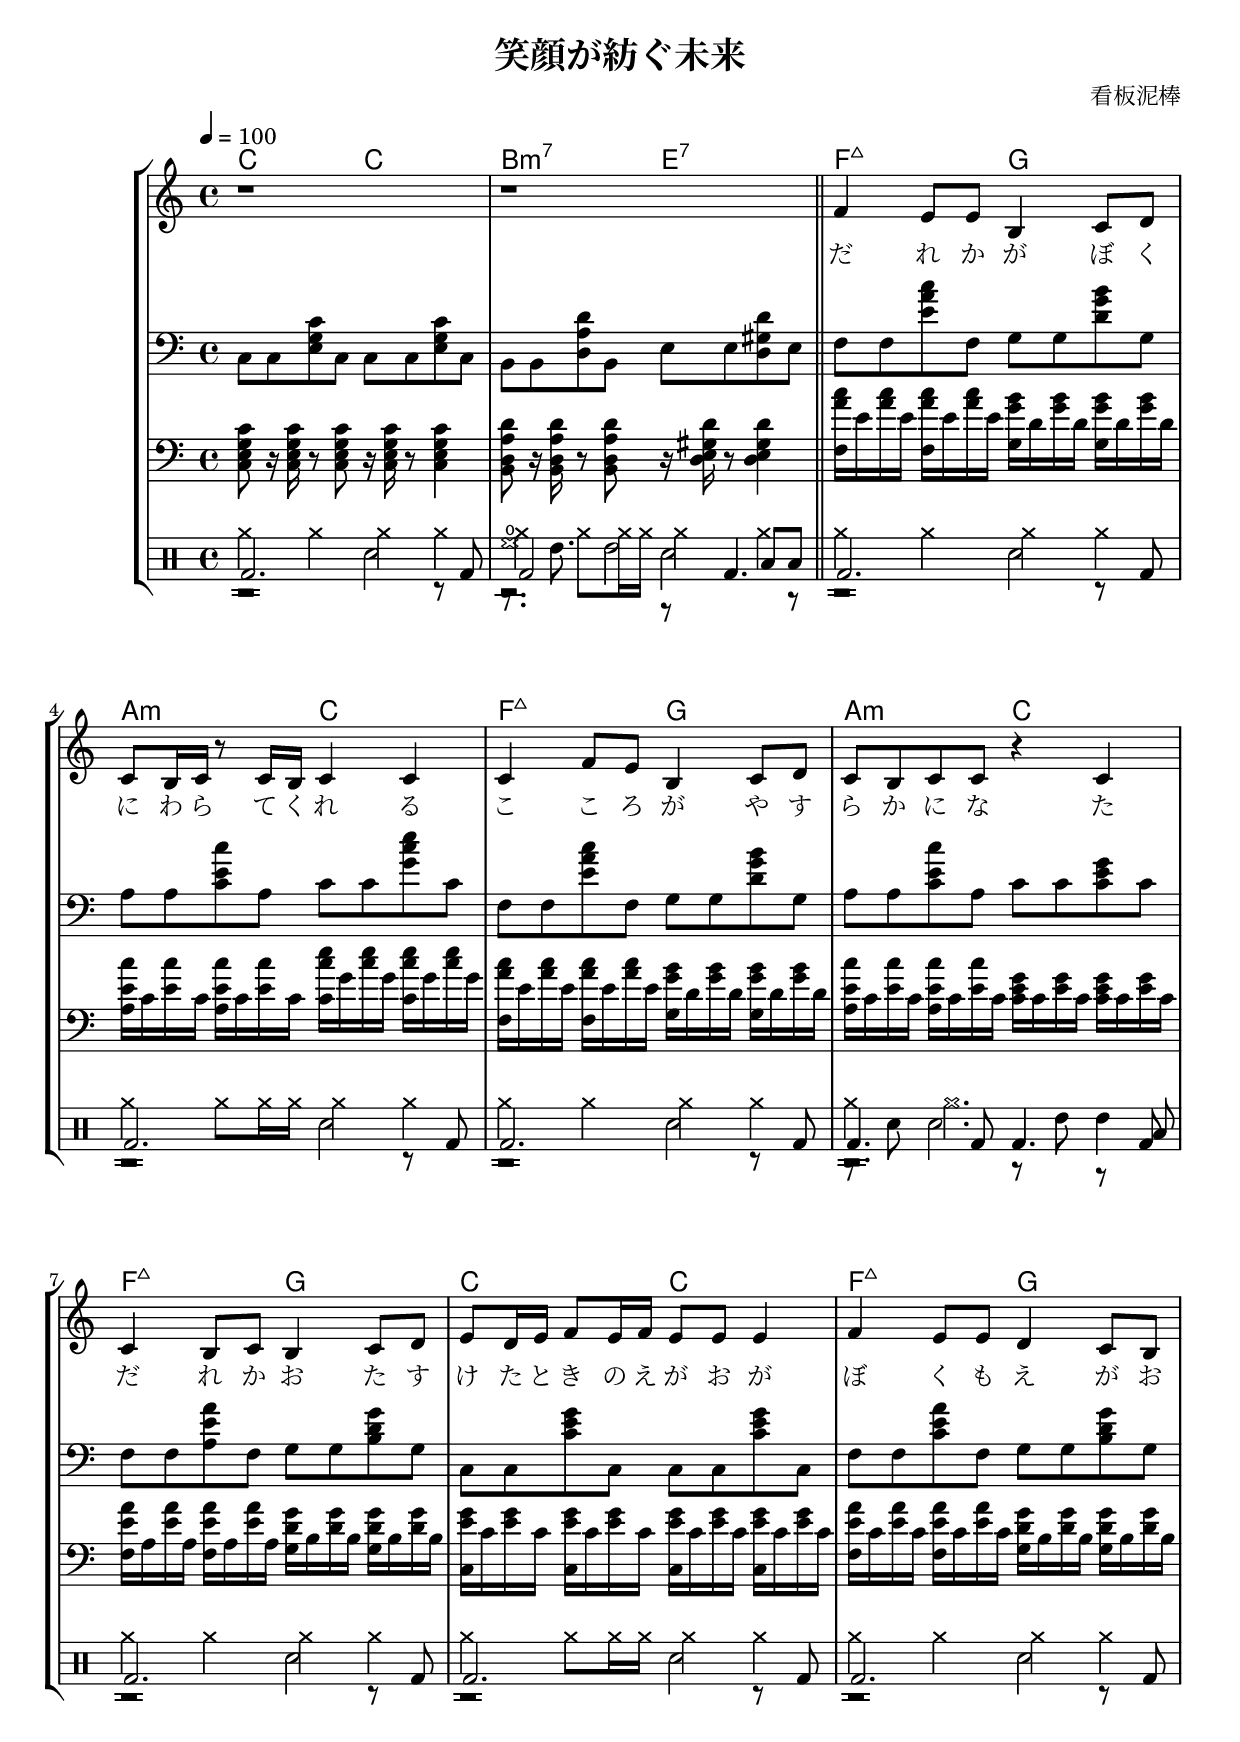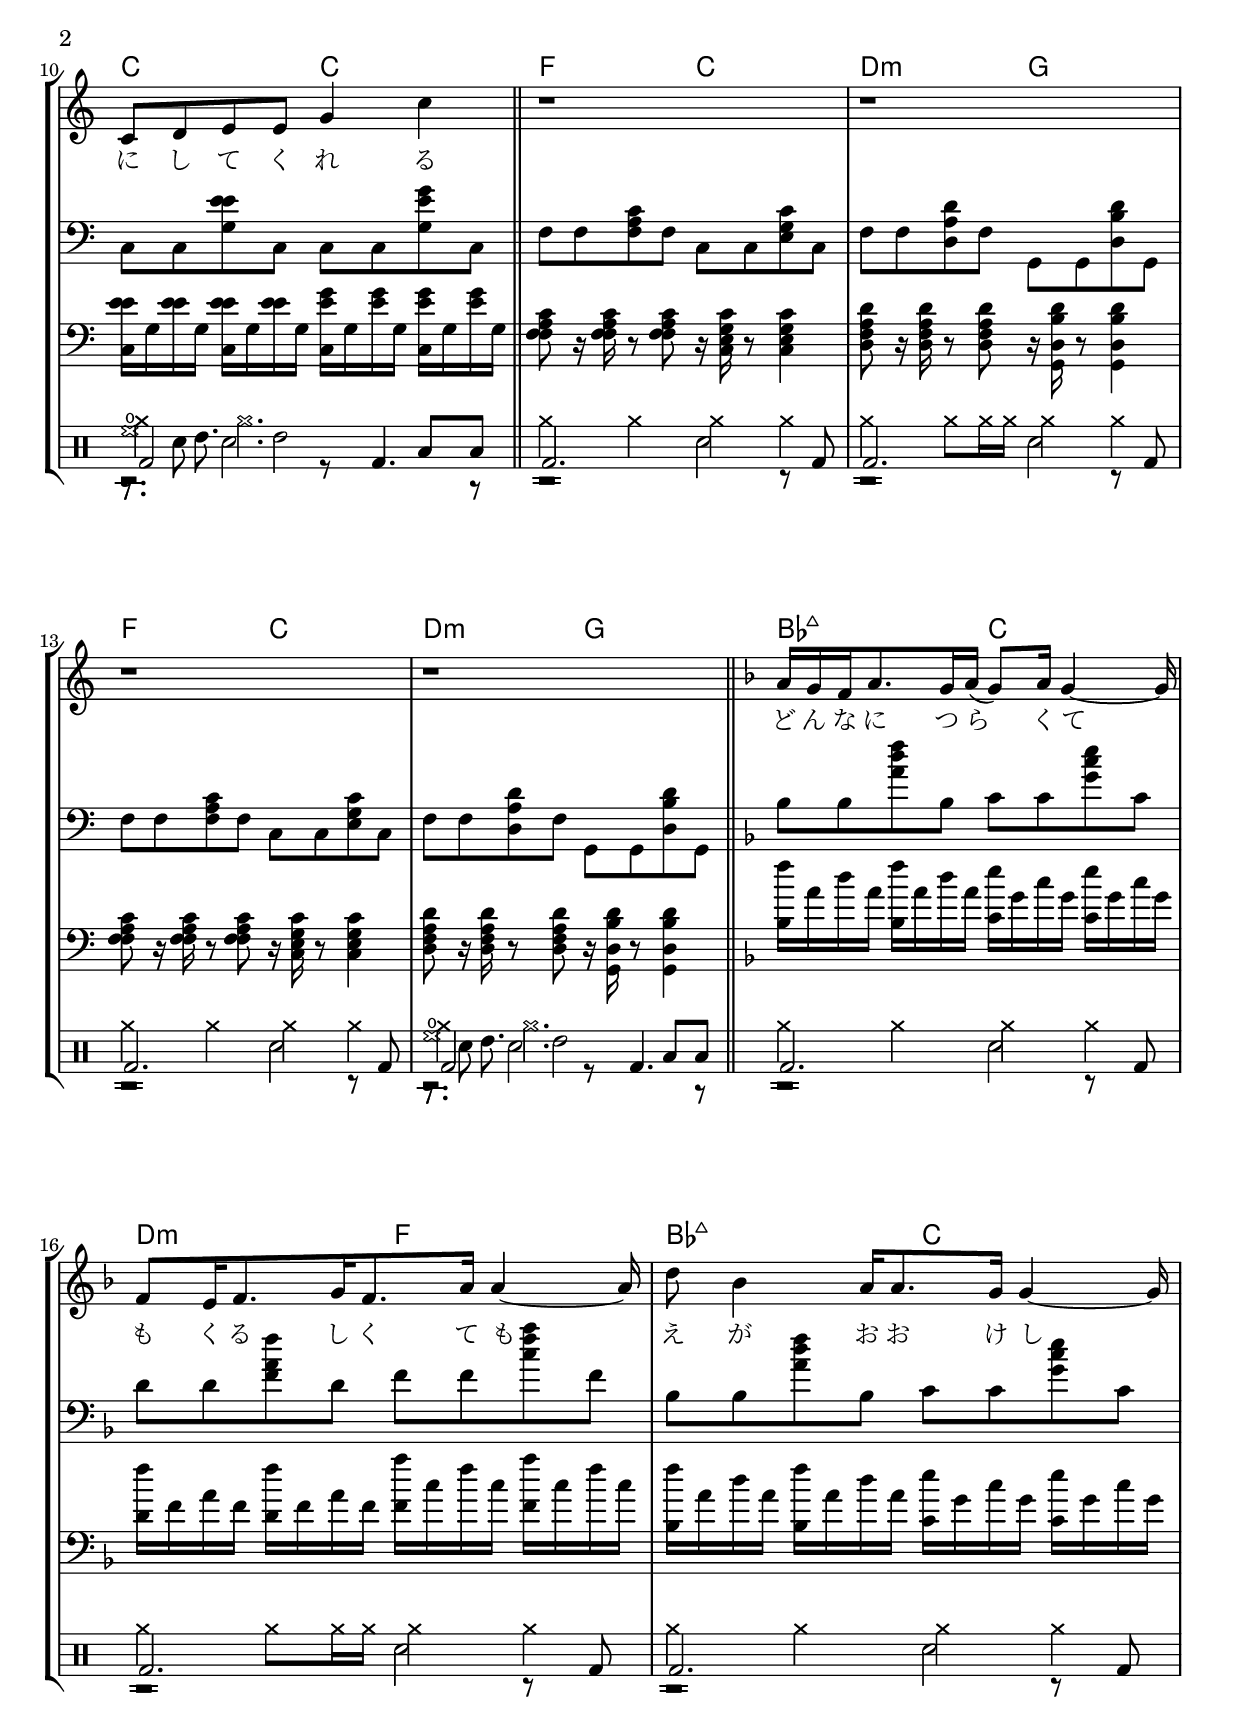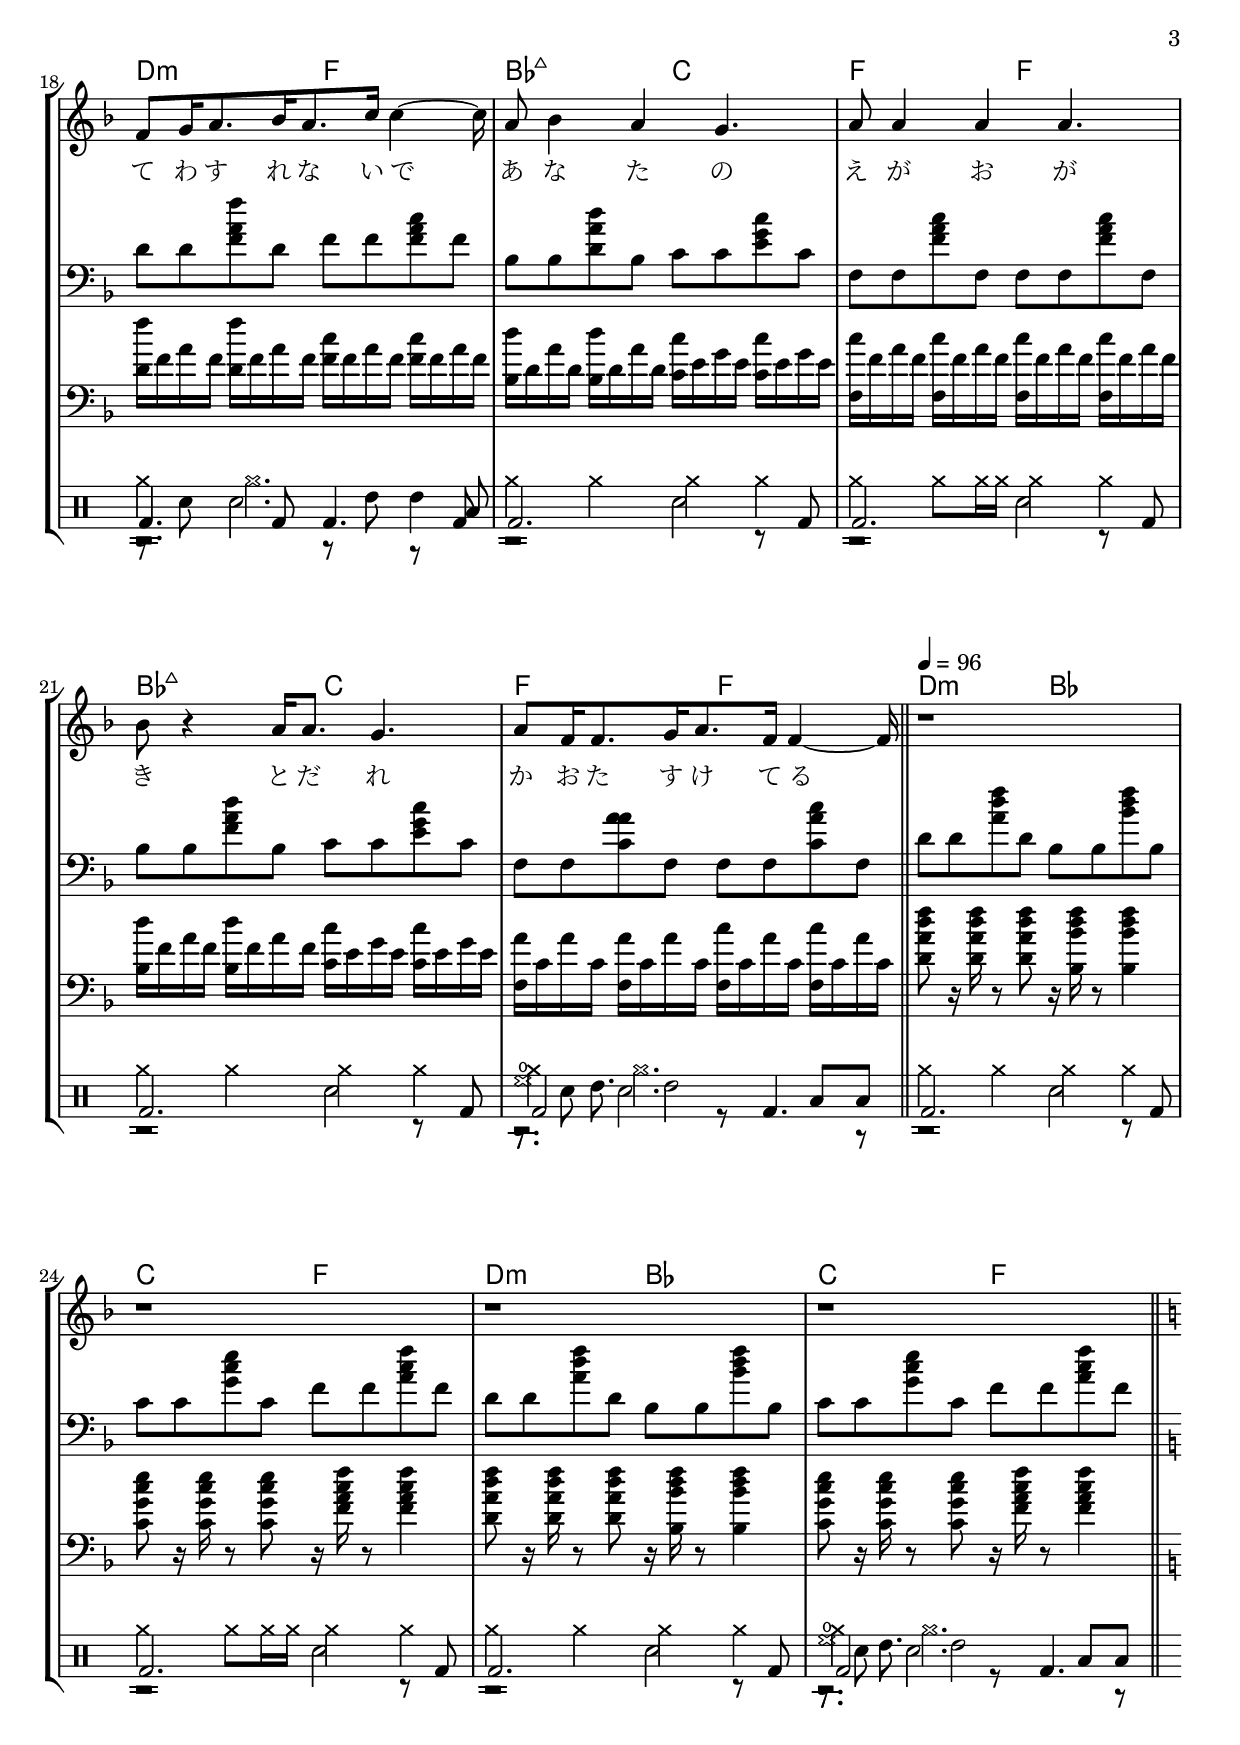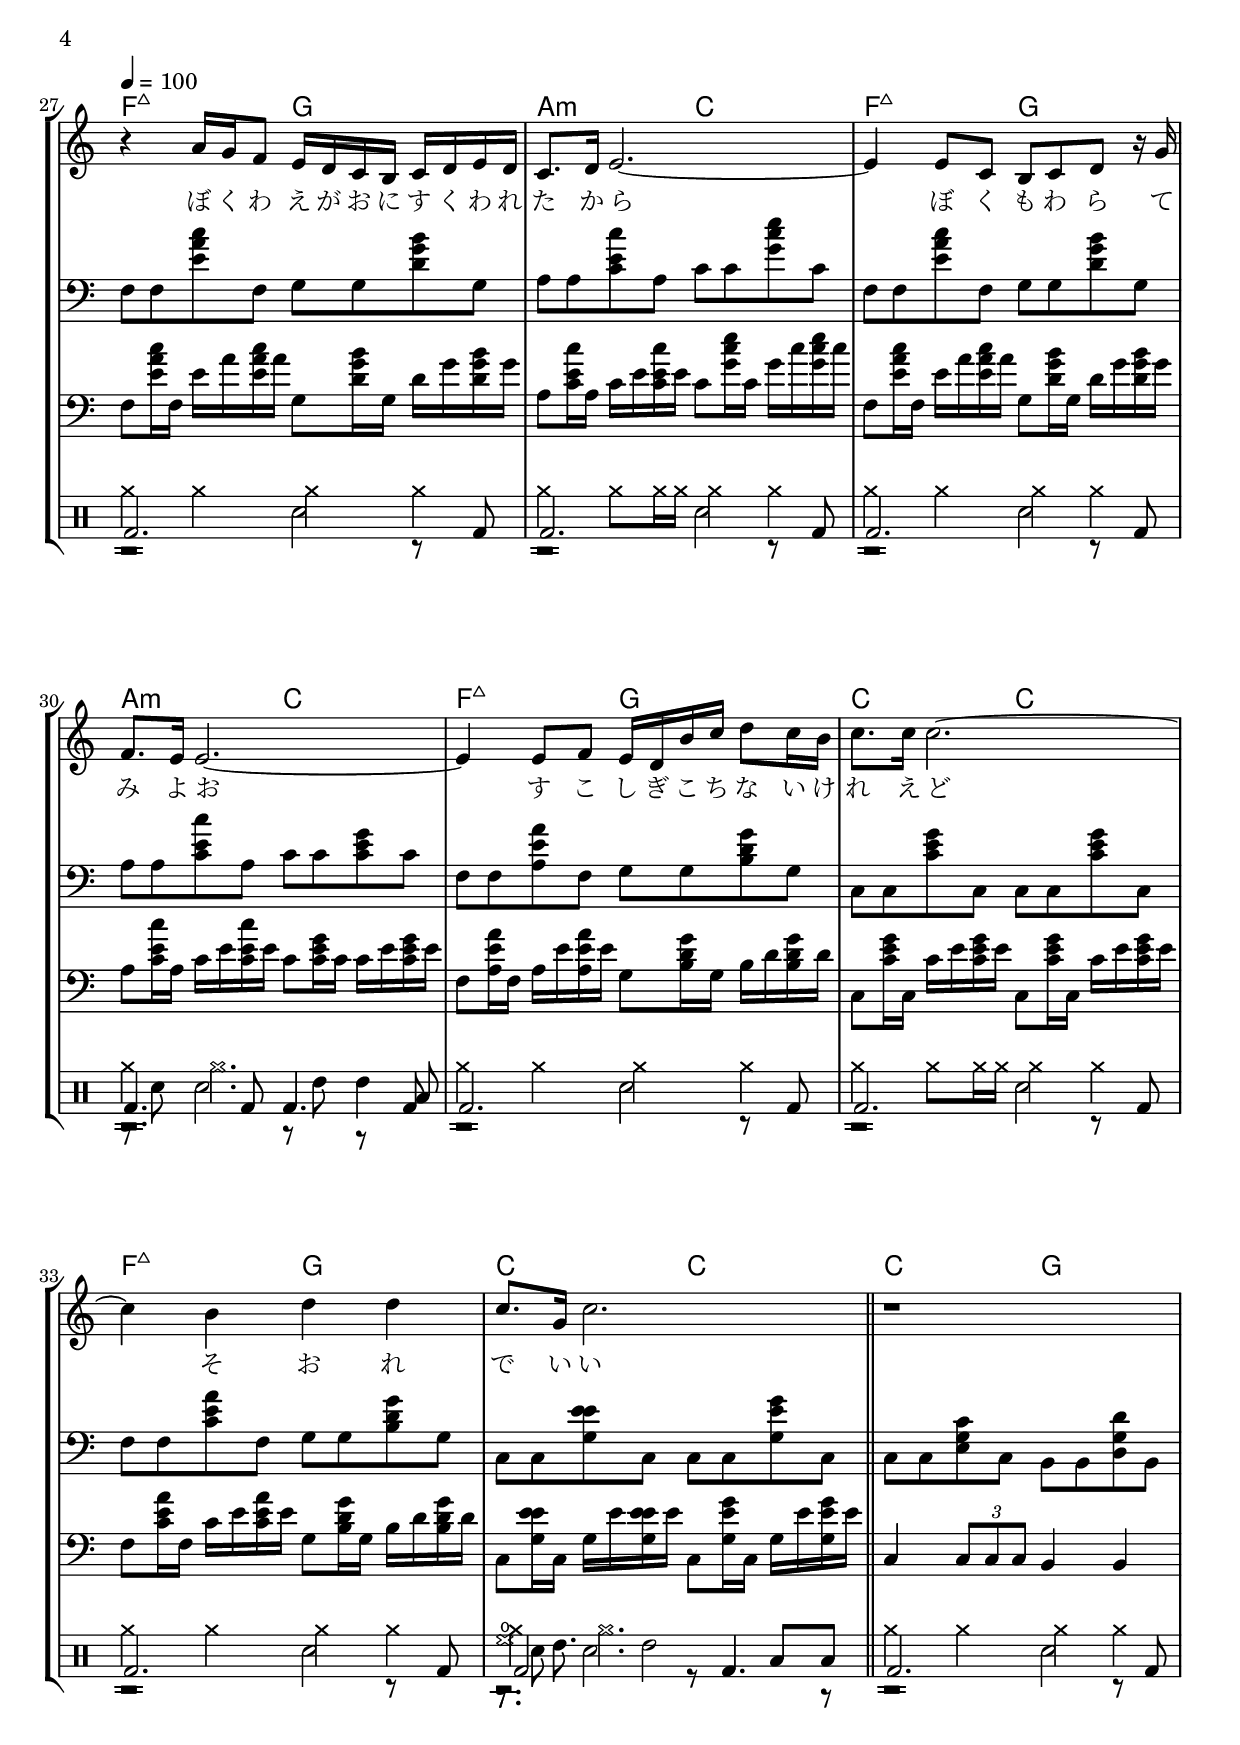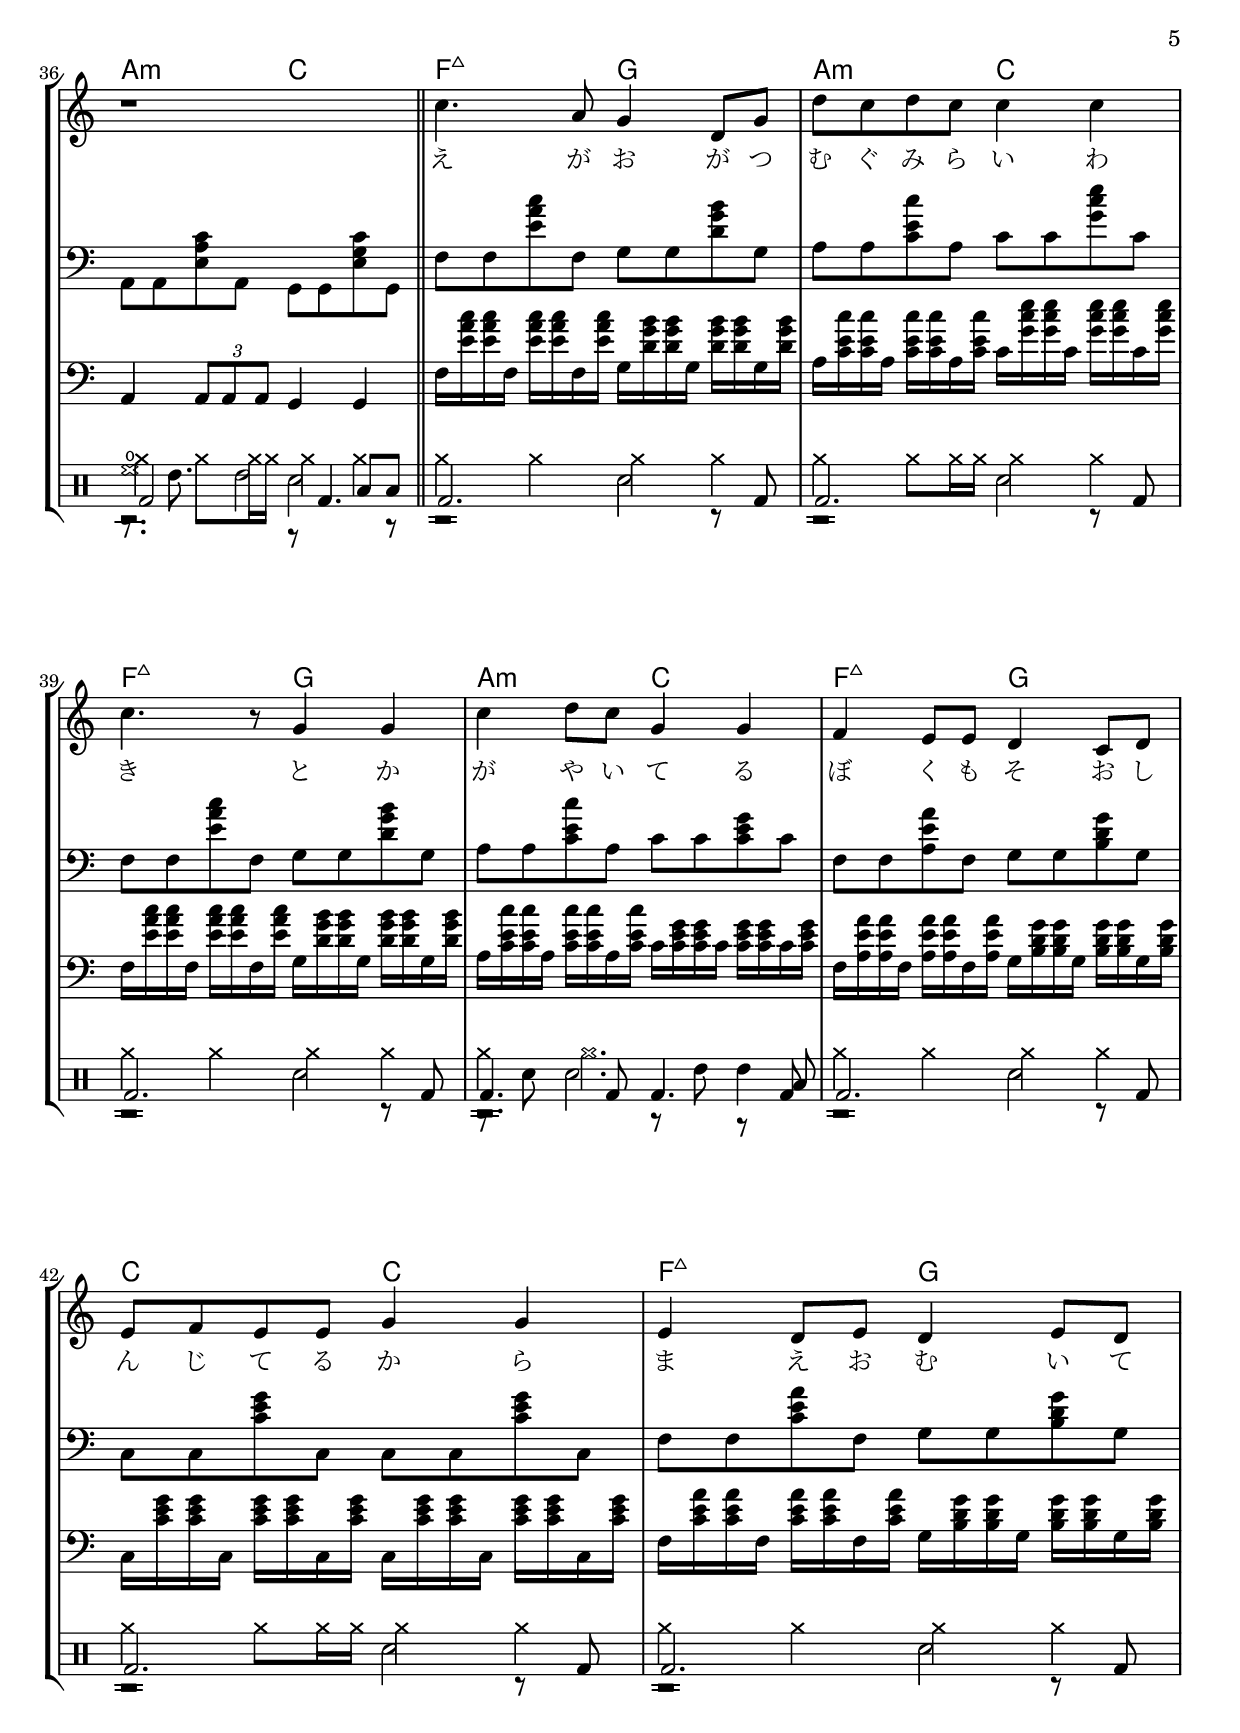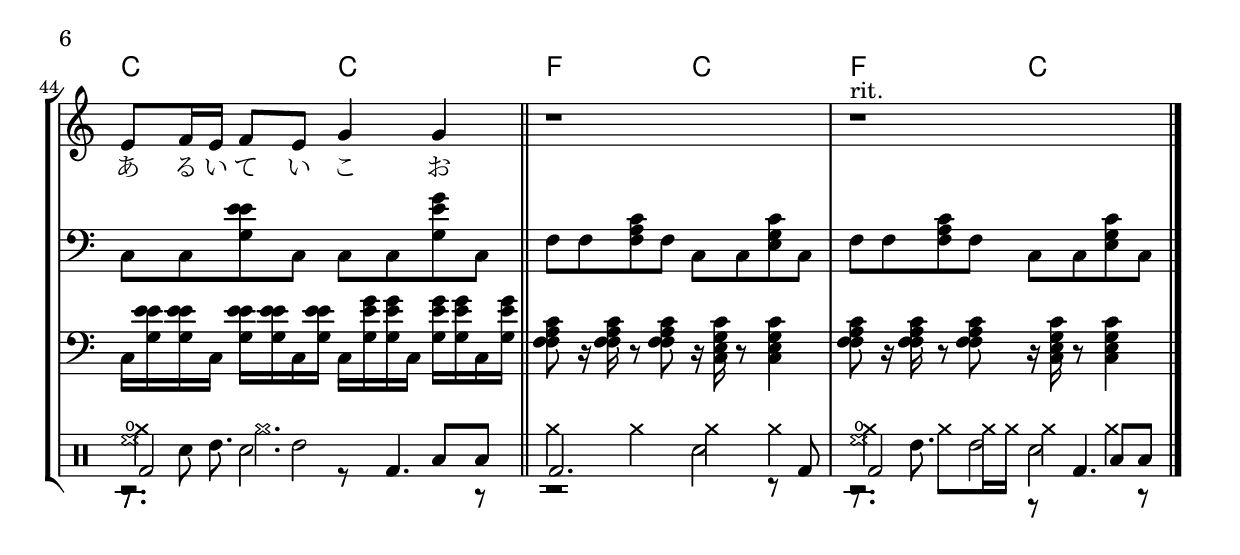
\version "2.12.1"

\header {
	title = \markup {笑顔が紡ぐ未来}
	composer = \markup \center-column {看板泥棒}
}

harmony = \chordmode {
	c2 c b:min7 e:7 

	f:maj7 g a:m c f:maj7 g a:m c f:maj7 g c c f:maj7 g c c 

	f c d:m g f c d:m g 

	bes:maj7 c d:m f bes:maj7 c d:m f bes:maj7 c f f bes:maj7 c f f 

	d:m bes c f d:m bes c f 

	f:maj7 g a:m c f:maj7 g a:m c f:maj7 g c c f:maj7 g c c 

	c g a:m c 

	f:maj7 g a:m c f:maj7 g a:m c f:maj7 g c c f:maj7 g c c 

	f c f c 
}

melody = {
	\key c \major
	\tempo 4 = 100
	r1 | r1   
	\set Staff.midiInstrument = #"fss0.35"
	 f'4  e'8  e'8  b4  c'8  d'8 
	c'8  b16  c'16  r8  c'16  b16  c'4  c'4 
	c'4  f'8  e'8  b4  c'8  d'8 
	c'8  b8  c'8  c'8  r4  c'4 
	c'4  b8  c'8  b4  c'8  d'8 
	e'8  d'16  e'16  f'8  e'16  f'16  e'8  e'8  e'4 
	f'4  e'8  e'8  d'4  c'8  b8 
	c'8  d'8  e'8  e'8  g'4  c''4
	r1 | r1 | r1 | r1   
	\set Staff.midiInstrument = #"fss0.35"
		\key f \major
 a'16  g'16  f'16  a'8.  g'16  a'16  (g'8)  a'16  g'4~g'16 
	f'8  e'16  f'8.  g'16  f'8.  a'16  a'4~a'16 
	d''8  bes'4  a'16  a'8.  g'16  g'4~g'16 
	f'8  g'16  a'8.  bes'16  a'8.  c''16  c''4~c''16 
	a'8  bes'4  a'4  g'4. 
	a'8  a'4  a'4  a'4. 
	bes'8  r4  a'16  a'8.  g'4. 
	a'8  f'16  f'8.  g'16  a'8.  f'16  f'4~f'16
	\tempo 4 = 96
	r1 | r1 | r1 | r1   
	\set Staff.midiInstrument = #"fss0.35"
		\key c \major
	\tempo 4 = 100
r4 a'16  g'16  f'8  e'16  d'16  c'16  b16  c'16  d'16  e'16  d'16 
	c'8.  d'16  e'2.~ 
	e'4  e'8  c'8  b8  c'8  d'8  r16  g'16 
	f'8.  e'16  e'2.~ 
	e'4  e'8  f'8  e'16  d'16  b'16  c''16  d''8  c''16  b'16 
	c''8.  c''16  c''2.~ 
	c''4  b'4  d''4  d''4 
	c''8.  g'16  c''2.
	r1 | r1   
	\set Staff.midiInstrument = #"fss0.35"
	 c''4.  a'8  g'4  d'8  g'8 
	d''8  c''8  d''8  c''8  c''4  c''4 
	c''4.  r8  g'4  g'4 
	c''4  d''8  c''8  g'4  g'4 
	f'4  e'8  e'8  d'4  c'8  d'8 
	e'8  f'8  e'8  e'8  g'4  g'4 
	e'4  d'8  e'8  d'4  e'8  d'8 
	e'8  f'16  e'16  f'8  e'8  g'4  g'4
	r1 | r1^"rit." \bar "|."
}

words = \lyricmode {
	
	だ  れ  か  が  ぼ  く  に  わ  ら  て  く  れ  る  こ  こ  ろ  が  や  す  ら  か  に  な  た  だ  れ  か  お  た  す  け  た  と  き  の  え  が  お  が  ぼ  く  も  え  が  お  に  し  て  く  れ  る  
	
	ど  ん  な  に  つ  ら  く  て  も  く  る  し  く  て  も  え  が  お  お  け  し  て  わ  す  れ  な  い  で  あ  な  た  の  え  が  お  が  き  と  だ  れ  か  お  た  す  け  て  る  
	
	ぼ  く  わ  え  が  お  に  す  く  わ  れ  た  か  ら  ぼ  く  も  わ  ら  て  み  よ  お  す  こ  し  ぎ  こ  ち  な  い  け  れ  え  ど  そ  お  れ  で  い  い  
	
	え  が  お  が  つ  む  ぐ  み  ら  い  わ  き  と  か  が  や  い  て  る  ぼ  く  も  そ  お  し  ん  じ  て  る  か  ら  ま  え  お  む  い  て  あ  る  い  て  い  こ  お  
	
}

tempochange = {
	\tempo 4 = 100
	r1 | r1 \bar "||"
	\tempo 4 = 100
	r1 | r1 | r1 | r1 | r1 | r1 | r1 | r1 \bar "||"
	\tempo 4 = 100
	r1 | r1 | r1 | r1 \bar "||"
	\tempo 4 = 100
	r1 | r1 | r1 | r1 | r1 | r1 | r1 | r1 \bar "||"
	\tempo 4 = 96
	r1 | r1 | r1 | r1 \bar "||"
	\tempo 4 = 100
	r1 | r1 | r1 | r1 | r1 | r1 | r1 | r1 \bar "||"
	\tempo 4 = 100
	r1 | r1 \bar "||"
	\tempo 4 = 100
	r1 | r1 | r1 | r1 | r1 | r1 | r1 | r1 \bar "||"
	\tempo 4 = 100
	r1 | \tempo 4 = 75 r2 \tempo 4 = 66 r2 \bar "|."
}

mainacc = {
	\clef bass
	\set Staff.midiInstrument = #"Acoustic Guitar (steel)"
	\key c \major
	\tempo 4 = 100
	c8 c8 <e g c'>8 c8
	c8 c8 <e g c'>8 c8
	b,8 b,8 <d a d'>8 b,8
	e8 e8 <d gis d'>8 e8
	\bar "||"

	\set Staff.midiInstrument = #"Acoustic Guitar (steel)"
	f8 f8 <e' a' c''>8 f8
	g8 g8 <d' g' b'>8 g8
	a8 a8 <c' e' c''>8 a8
	c'8 c'8 <g' c'' e''>8 c'8
	f8 f8 <e' a' c''>8 f8
	g8 g8 <d' g' b'>8 g8
	a8 a8 <c' e' c''>8 a8
	c'8 c'8 <c' e' g'>8 c'8
	f8 f8 <a e' a'>8 f8
	g8 g8 <b d' g'>8 g8
	c8 c8 <c' e' g'>8 c8
	c8 c8 <c' e' g'>8 c8
	f8 f8 <c' e' a'>8 f8
	g8 g8 <b d' g'>8 g8
	c8 c8 <g e' e'>8 c8
	c8 c8 <g e' g'>8 c8
	\bar "||"

	\set Staff.midiInstrument = #"Acoustic Guitar (nylon)"
	f8 f8 <f a c'>8 f8
	c8 c8 <e g c'>8 c8
	f8 f8 <d a d'>8 f8
	g,8 g,8 <d b d'>8 g,8
	f8 f8 <f a c'>8 f8
	c8 c8 <e g c'>8 c8
	f8 f8 <d a d'>8 f8
	g,8 g,8 <d b d'>8 g,8
	\bar "||"

	\set Staff.midiInstrument = #"Honky-tonk"
	\key f \major
	bes8 bes8 <a' d'' f''>8 bes8
	c'8 c'8 <g' c'' e''>8 c'8
	d'8 d'8 <f' a' f''>8 d'8
	f'8 f'8 <c'' f'' a''>8 f'8
	bes8 bes8 <a' d'' f''>8 bes8
	c'8 c'8 <g' c'' e''>8 c'8
	d'8 d'8 <f' a' f''>8 d'8
	f'8 f'8 <f' a' c''>8 f'8
	bes8 bes8 <d' a' d''>8 bes8
	c'8 c'8 <e' g' c''>8 c'8
	f8 f8 <f' a' c''>8 f8
	f8 f8 <f' a' c''>8 f8
	bes8 bes8 <f' a' d''>8 bes8
	c'8 c'8 <e' g' c''>8 c'8
	f8 f8 <c' a' a'>8 f8
	f8 f8 <c' a' c''>8 f8
	\bar "||"

	\set Staff.midiInstrument = #"Acoustic Guitar (nylon)"
	\tempo 4 = 96
	d'8 d'8 <a' d'' f''>8 d'8
	bes8 bes8 <bes' d'' f''>8 bes8
	c'8 c'8 <g' c'' e''>8 c'8
	f'8 f'8 <a' c'' f''>8 f'8
	d'8 d'8 <a' d'' f''>8 d'8
	bes8 bes8 <bes' d'' f''>8 bes8
	c'8 c'8 <g' c'' e''>8 c'8
	f'8 f'8 <a' c'' f''>8 f'8
	\bar "||"

	\set Staff.midiInstrument = #"Acoustic Guitar (steel)"
	\key c \major
	\tempo 4 = 100
	f8 f8 <e' a' c''>8 f8
	g8 g8 <d' g' b'>8 g8
	a8 a8 <c' e' c''>8 a8
	c'8 c'8 <g' c'' e''>8 c'8
	f8 f8 <e' a' c''>8 f8
	g8 g8 <d' g' b'>8 g8
	a8 a8 <c' e' c''>8 a8
	c'8 c'8 <c' e' g'>8 c'8
	f8 f8 <a e' a'>8 f8
	g8 g8 <b d' g'>8 g8
	c8 c8 <c' e' g'>8 c8
	c8 c8 <c' e' g'>8 c8
	f8 f8 <c' e' a'>8 f8
	g8 g8 <b d' g'>8 g8
	c8 c8 <g e' e'>8 c8
	c8 c8 <g e' g'>8 c8
	\bar "||"

	\set Staff.midiInstrument = #"Electric Grand"
	c8 c8 <e g c'>8 c8
	b,8 b,8 <d g d'>8 b,8
	a,8 a,8 <e a c'>8 a,8
	g,8 g,8 <e g c'>8 g,8
	\bar "||"

	\set Staff.midiInstrument = #"Electric Grand"
	f8 f8 <e' a' c''>8 f8
	g8 g8 <d' g' b'>8 g8
	a8 a8 <c' e' c''>8 a8
	c'8 c'8 <g' c'' e''>8 c'8
	f8 f8 <e' a' c''>8 f8
	g8 g8 <d' g' b'>8 g8
	a8 a8 <c' e' c''>8 a8
	c'8 c'8 <c' e' g'>8 c'8
	f8 f8 <a e' a'>8 f8
	g8 g8 <b d' g'>8 g8
	c8 c8 <c' e' g'>8 c8
	c8 c8 <c' e' g'>8 c8
	f8 f8 <c' e' a'>8 f8
	g8 g8 <b d' g'>8 g8
	c8 c8 <g e' e'>8 c8
	c8 c8 <g e' g'>8 c8
	\bar "||"

	\set Staff.midiInstrument = #"Bright Acoustic"
	f8 f8 <f a c'>8 f8
	c8 c8 <e g c'>8 c8
	f8 f8 <f a c'>8 f8
	c8 c8 <e g c'>8 c8
	\bar "|."
}

subacc = {
	\clef bass
	\set Staff.midiInstrument = #"Acoustic grand"
	\key c \major
	\tempo 4 = 100
	<c e g c'>8 r16 <c e g c'>16 r8     <c e g c'>8
	r16 <c e g c'>16 r8     <c e g c'>4
	<b, d a d'>8 r16 <b, d a d'>16 r8     <b, d a d'>8
	r16 <e d gis d'>16 r8     <e d gis d'>4
	\bar "||"

	\set Staff.midiInstrument = #"Honky-tonk"
	<f a' c''>16 e'16 <a' c''>16 e'16   <f a' c''>16 e'16 <a' c''>16 e'16
	<g g' b'>16 d'16 <g' b'>16 d'16   <g g' b'>16 d'16 <g' b'>16 d'16
	<a e' c''>16 c'16 <e' c''>16 c'16   <a e' c''>16 c'16 <e' c''>16 c'16
	<c' c'' e''>16 g'16 <c'' e''>16 g'16   <c' c'' e''>16 g'16 <c'' e''>16 g'16
	<f a' c''>16 e'16 <a' c''>16 e'16   <f a' c''>16 e'16 <a' c''>16 e'16
	<g g' b'>16 d'16 <g' b'>16 d'16   <g g' b'>16 d'16 <g' b'>16 d'16
	<a e' c''>16 c'16 <e' c''>16 c'16   <a e' c''>16 c'16 <e' c''>16 c'16
	<c' e' g'>16 c'16 <e' g'>16 c'16   <c' e' g'>16 c'16 <e' g'>16 c'16
	<f e' a'>16 a16 <e' a'>16 a16   <f e' a'>16 a16 <e' a'>16 a16
	<g d' g'>16 b16 <d' g'>16 b16   <g d' g'>16 b16 <d' g'>16 b16
	<c e' g'>16 c'16 <e' g'>16 c'16   <c e' g'>16 c'16 <e' g'>16 c'16
	<c e' g'>16 c'16 <e' g'>16 c'16   <c e' g'>16 c'16 <e' g'>16 c'16
	<f e' a'>16 c'16 <e' a'>16 c'16   <f e' a'>16 c'16 <e' a'>16 c'16
	<g d' g'>16 b16 <d' g'>16 b16   <g d' g'>16 b16 <d' g'>16 b16
	<c e' e'>16 g16 <e' e'>16 g16   <c e' e'>16 g16 <e' e'>16 g16
	<c e' g'>16 g16 <e' g'>16 g16   <c e' g'>16 g16 <e' g'>16 g16
	\bar "||"

	\set Staff.midiInstrument = #"Bright Acoustic"
	<f f a c'>8 r16 <f f a c'>16 r8     <f f a c'>8
	r16 <c e g c'>16 r8     <c e g c'>4
	<f d a d'>8 r16 <f d a d'>16 r8     <f d a d'>8
	r16 <g, d b d'>16 r8     <g, d b d'>4
	<f f a c'>8 r16 <f f a c'>16 r8     <f f a c'>8
	r16 <c e g c'>16 r8     <c e g c'>4
	<f d a d'>8 r16 <f d a d'>16 r8     <f d a d'>8
	r16 <g, d b d'>16 r8     <g, d b d'>4
	\bar "||"

	\set Staff.midiInstrument = #"Acoustic Guitar (nylon)"
	\key f \major
	<bes f''>16 a' d'' a' <bes f''> a' d'' a'
	<c' e''>16 g' c'' g' <c' e''> g' c'' g'
	<d' f''>16 f' a' f' <d' f''> f' a' f'
	<f' a''>16 c'' f'' c'' <f' a''> c'' f'' c''
	<bes f''>16 a' d'' a' <bes f''> a' d'' a'
	<c' e''>16 g' c'' g' <c' e''> g' c'' g'
	<d' f''>16 f' a' f' <d' f''> f' a' f'
	<f' c''>16 f' a' f' <f' c''> f' a' f'
	<bes d''>16 d' a' d' <bes d''> d' a' d'
	<c' c''>16 e' g' e' <c' c''> e' g' e'
	<f c''>16 f' a' f' <f c''> f' a' f'
	<f c''>16 f' a' f' <f c''> f' a' f'
	<bes d''>16 f' a' f' <bes d''> f' a' f'
	<c' c''>16 e' g' e' <c' c''> e' g' e'
	<f a'>16 c' a' c' <f a'> c' a' c'
	<f c''>16 c' a' c' <f c''> c' a' c'
	\bar "||"

	\set Staff.midiInstrument = #"Honky-tonk"
	\tempo 4 = 96
	<d' a' d'' f''>8 r16 <d' a' d'' f''>16 r8     <d' a' d'' f''>8
	r16 <bes bes' d'' f''>16 r8     <bes bes' d'' f''>4
	<c' g' c'' e''>8 r16 <c' g' c'' e''>16 r8     <c' g' c'' e''>8
	r16 <f' a' c'' f''>16 r8     <f' a' c'' f''>4
	<d' a' d'' f''>8 r16 <d' a' d'' f''>16 r8     <d' a' d'' f''>8
	r16 <bes bes' d'' f''>16 r8     <bes bes' d'' f''>4
	<c' g' c'' e''>8 r16 <c' g' c'' e''>16 r8     <c' g' c'' e''>8
	r16 <f' a' c'' f''>16 r8     <f' a' c'' f''>4
	\bar "||"

	\set Staff.midiInstrument = #"Honky-tonk"
	\key c \major
	\tempo 4 = 100
	f8 <e' a' c''>16 f16   e'16 a'16 <e' a' c''>16 a'16
	g8 <d' g' b'>16 g16   d'16 g'16 <d' g' b'>16 g'16
	a8 <c' e' c''>16 a16   c'16 e'16 <c' e' c''>16 e'16
	c'8 <g' c'' e''>16 c'16   g'16 c''16 <g' c'' e''>16 c''16
	f8 <e' a' c''>16 f16   e'16 a'16 <e' a' c''>16 a'16
	g8 <d' g' b'>16 g16   d'16 g'16 <d' g' b'>16 g'16
	a8 <c' e' c''>16 a16   c'16 e'16 <c' e' c''>16 e'16
	c'8 <c' e' g'>16 c'16   c'16 e'16 <c' e' g'>16 e'16
	f8 <a e' a'>16 f16   a16 e'16 <a e' a'>16 e'16
	g8 <b d' g'>16 g16   b16 d'16 <b d' g'>16 d'16
	c8 <c' e' g'>16 c16   c'16 e'16 <c' e' g'>16 e'16
	c8 <c' e' g'>16 c16   c'16 e'16 <c' e' g'>16 e'16
	f8 <c' e' a'>16 f16   c'16 e'16 <c' e' a'>16 e'16
	g8 <b d' g'>16 g16   b16 d'16 <b d' g'>16 d'16
	c8 <g e' e'>16 c16   g16 e'16 <g e' e'>16 e'16
	c8 <g e' g'>16 c16   g16 e'16 <g e' g'>16 e'16
	\bar "||"

	\set Staff.midiInstrument = #"Acoustic Guitar (nylon)"
	c4 \tuplet 3/2 { c8 c8 c8 }
	b,4 b,4
	a,4 \tuplet 3/2 { a,8 a,8 a,8 }
	g,4 g,4
	\bar "||"

	\set Staff.midiInstrument = #"Acoustic grand"
	f16 <e' a' c''>16 <e' a' c''>16 f16   <e' a' c''>16 <e' a' c''>16 f16 <e' a' c''>16
	g16 <d' g' b'>16 <d' g' b'>16 g16   <d' g' b'>16 <d' g' b'>16 g16 <d' g' b'>16
	a16 <c' e' c''>16 <c' e' c''>16 a16   <c' e' c''>16 <c' e' c''>16 a16 <c' e' c''>16
	c'16 <g' c'' e''>16 <g' c'' e''>16 c'16   <g' c'' e''>16 <g' c'' e''>16 c'16 <g' c'' e''>16
	f16 <e' a' c''>16 <e' a' c''>16 f16   <e' a' c''>16 <e' a' c''>16 f16 <e' a' c''>16
	g16 <d' g' b'>16 <d' g' b'>16 g16   <d' g' b'>16 <d' g' b'>16 g16 <d' g' b'>16
	a16 <c' e' c''>16 <c' e' c''>16 a16   <c' e' c''>16 <c' e' c''>16 a16 <c' e' c''>16
	c'16 <c' e' g'>16 <c' e' g'>16 c'16   <c' e' g'>16 <c' e' g'>16 c'16 <c' e' g'>16
	f16 <a e' a'>16 <a e' a'>16 f16   <a e' a'>16 <a e' a'>16 f16 <a e' a'>16
	g16 <b d' g'>16 <b d' g'>16 g16   <b d' g'>16 <b d' g'>16 g16 <b d' g'>16
	c16 <c' e' g'>16 <c' e' g'>16 c16   <c' e' g'>16 <c' e' g'>16 c16 <c' e' g'>16
	c16 <c' e' g'>16 <c' e' g'>16 c16   <c' e' g'>16 <c' e' g'>16 c16 <c' e' g'>16
	f16 <c' e' a'>16 <c' e' a'>16 f16   <c' e' a'>16 <c' e' a'>16 f16 <c' e' a'>16
	g16 <b d' g'>16 <b d' g'>16 g16   <b d' g'>16 <b d' g'>16 g16 <b d' g'>16
	c16 <g e' e'>16 <g e' e'>16 c16   <g e' e'>16 <g e' e'>16 c16 <g e' e'>16
	c16 <g e' g'>16 <g e' g'>16 c16   <g e' g'>16 <g e' g'>16 c16 <g e' g'>16
	\bar "||"

	\set Staff.midiInstrument = #"Acoustic Guitar (steel)"
	<f f a c'>8 r16 <f f a c'>16 r8     <f f a c'>8
	r16 <c e g c'>16 r8     <c e g c'>4
	<f f a c'>8 r16 <f f a c'>16 r8     <f f a c'>8
	r16 <c e g c'>16 r8     <c e g c'>4
	\bar "|."
}

percA = {
	\drummode {
	cymr4 cymr4 cymr4 cymr4  |cymr4 cymr8 cymr16 cymr16 cymr4 cymr4  \bar "||"
	cymr4 cymr4 cymr4 cymr4  |cymr4 cymr8 cymr16 cymr16 cymr4 cymr4  |cymr4 cymr4 cymr4 cymr4  |cymr4 cymr2.  |cymr4 cymr4 cymr4 cymr4  |cymr4 cymr8 cymr16 cymr16 cymr4 cymr4  |cymr4 cymr4 cymr4 cymr4  |cymr4 cymr2.  \bar "||"
	cymr4 cymr4 cymr4 cymr4  |cymr4 cymr8 cymr16 cymr16 cymr4 cymr4  |cymr4 cymr4 cymr4 cymr4  |cymr4 cymr2.  \bar "||"
	cymr4 cymr4 cymr4 cymr4  |cymr4 cymr8 cymr16 cymr16 cymr4 cymr4  |cymr4 cymr4 cymr4 cymr4  |cymr4 cymr2.  |cymr4 cymr4 cymr4 cymr4  |cymr4 cymr8 cymr16 cymr16 cymr4 cymr4  |cymr4 cymr4 cymr4 cymr4  |cymr4 cymr2.  \bar "||"
	cymr4 cymr4 cymr4 cymr4  |cymr4 cymr8 cymr16 cymr16 cymr4 cymr4  |cymr4 cymr4 cymr4 cymr4  |cymr4 cymr2.  \bar "||"
	cymr4 cymr4 cymr4 cymr4  |cymr4 cymr8 cymr16 cymr16 cymr4 cymr4  |cymr4 cymr4 cymr4 cymr4  |cymr4 cymr2.  |cymr4 cymr4 cymr4 cymr4  |cymr4 cymr8 cymr16 cymr16 cymr4 cymr4  |cymr4 cymr4 cymr4 cymr4  |cymr4 cymr2.  \bar "||"
	cymr4 cymr4 cymr4 cymr4  |cymr4 cymr8 cymr16 cymr16 cymr4 cymr4  \bar "||"
	cymr4 cymr4 cymr4 cymr4  |cymr4 cymr8 cymr16 cymr16 cymr4 cymr4  |cymr4 cymr4 cymr4 cymr4  |cymr4 cymr2.  |cymr4 cymr4 cymr4 cymr4  |cymr4 cymr8 cymr16 cymr16 cymr4 cymr4  |cymr4 cymr4 cymr4 cymr4  |cymr4 cymr2.  \bar "||"
	cymr4 cymr4 cymr4 cymr4  |cymr4 cymr8 cymr16 cymr16 cymr4 cymr4  \bar "|."
	}
}

percB = {
	\drummode {
	r2 sn2  |r2 sn2  \bar "||"
	r2 sn2  |r2 sn2  |r2 sn2  |r8 sn8 sn2.  |r2 sn2  |r2 sn2  |r2 sn2  |r8 sn8 sn2.  \bar "||"
	r2 sn2  |r2 sn2  |r2 sn2  |r8 sn8 sn2.  \bar "||"
	r2 sn2  |r2 sn2  |r2 sn2  |r8 sn8 sn2.  |r2 sn2  |r2 sn2  |r2 sn2  |r8 sn8 sn2.  \bar "||"
	r2 sn2  |r2 sn2  |r2 sn2  |r8 sn8 sn2.  \bar "||"
	r2 sn2  |r2 sn2  |r2 sn2  |r8 sn8 sn2.  |r2 sn2  |r2 sn2  |r2 sn2  |r8 sn8 sn2.  \bar "||"
	r2 sn2  |r2 sn2  \bar "||"
	r2 sn2  |r2 sn2  |r2 sn2  |r8 sn8 sn2.  |r2 sn2  |r2 sn2  |r2 sn2  |r8 sn8 sn2.  \bar "||"
	r2 sn2  |r2 sn2  \bar "|."
	}
}

percC = {
	\drummode {
	bd2. r8 bd8  |bd2 r8 bd4.  \bar "||"
	bd2. r8 bd8  |bd2. r8 bd8  |bd2. r8 bd8  |bd4. bd8 bd4. bd8  |bd2. r8 bd8  |bd2. r8 bd8  |bd2. r8 bd8  |bd2 r8 bd4.  \bar "||"
	bd2. r8 bd8  |bd2. r8 bd8  |bd2. r8 bd8  |bd2 r8 bd4.  \bar "||"
	bd2. r8 bd8  |bd2. r8 bd8  |bd2. r8 bd8  |bd4. bd8 bd4. bd8  |bd2. r8 bd8  |bd2. r8 bd8  |bd2. r8 bd8  |bd2 r8 bd4.  \bar "||"
	bd2. r8 bd8  |bd2. r8 bd8  |bd2. r8 bd8  |bd2 r8 bd4.  \bar "||"
	bd2. r8 bd8  |bd2. r8 bd8  |bd2. r8 bd8  |bd4. bd8 bd4. bd8  |bd2. r8 bd8  |bd2. r8 bd8  |bd2. r8 bd8  |bd2 r8 bd4.  \bar "||"
	bd2. r8 bd8  |bd2 r8 bd4.  \bar "||"
	bd2. r8 bd8  |bd2. r8 bd8  |bd2. r8 bd8  |bd4. bd8 bd4. bd8  |bd2. r8 bd8  |bd2. r8 bd8  |bd2. r8 bd8  |bd2 r8 bd4.  \bar "||"
	bd2. r8 bd8  |bd2 r8 bd4.  \bar "|."
	}
}

percD = {
	\drummode {
	r1 |r8. tommh8. tommh2 r8  \bar "||"
	r1 |r1 |r1 |r2 r8 tommh8 tommh4  |r1 |r1 |r1 |r8. tommh8. tommh2 r8  \bar "||"
	r1 |r1 |r1 |r8. tommh8. tommh2 r8  \bar "||"
	r1 |r1 |r1 |r2 r8 tommh8 tommh4  |r1 |r1 |r1 |r8. tommh8. tommh2 r8  \bar "||"
	r1 |r1 |r1 |r8. tommh8. tommh2 r8  \bar "||"
	r1 |r1 |r1 |r2 r8 tommh8 tommh4  |r1 |r1 |r1 |r8. tommh8. tommh2 r8  \bar "||"
	r1 |r8. tommh8. tommh2 r8  \bar "||"
	r1 |r1 |r1 |r2 r8 tommh8 tommh4  |r1 |r1 |r1 |r8. tommh8. tommh2 r8  \bar "||"
	r1 |r8. tommh8. tommh2 r8  \bar "|."
	}
}

percE = {
	\drummode {
	r1 |r2. toml8 toml8  \bar "||"
	r1 |r1 |r1 |r2. r8 toml8  |r1 |r1 |r1 |r2. toml8 toml8  \bar "||"
	r1 |r1 |r1 |r2. toml8 toml8  \bar "||"
	r1 |r1 |r1 |r2. r8 toml8  |r1 |r1 |r1 |r2. toml8 toml8  \bar "||"
	r1 |r1 |r1 |r2. toml8 toml8  \bar "||"
	r1 |r1 |r1 |r2. r8 toml8  |r1 |r1 |r1 |r2. toml8 toml8  \bar "||"
	r1 |r2. toml8 toml8  \bar "||"
	r1 |r1 |r1 |r2. r8 toml8  |r1 |r1 |r1 |r2. toml8 toml8  \bar "||"
	r1 |r2. toml8 toml8  \bar "|."
	}
}

percF = {
	\drummode {
	r1 |hho1  \bar "||"
	r1 |r1 |r1 |r1 |r1 |r1 |r1 |hho1  \bar "||"
	r1 |r1 |r1 |hho1  \bar "||"
	r1 |r1 |r1 |r1 |r1 |r1 |r1 |hho1  \bar "||"
	r1 |r1 |r1 |hho1  \bar "||"
	r1 |r1 |r1 |r1 |r1 |r1 |r1 |hho1  \bar "||"
	r1 |hho1  \bar "||"
	r1 |r1 |r1 |r1 |r1 |r1 |r1 |hho1  \bar "||"
	r1 |hho1  \bar "|."
	}
}

\score {
	<<
		\new StaffGroup <<
			\new ChordNames {\harmony}
			\new Voice = "melody" {\melody}
			\new Lyrics \lyricsto "melody" \words
			\new Staff = "mainacc" {\mainacc}
			\new Staff = "subacc" {\subacc}
			\new DrumStaff <<
				\new DrumVoice {\percA}
				\new DrumVoice {\percB}
				\new DrumVoice {\percC}
				\new DrumVoice {\percD}
				\new DrumVoice {\percE}
				\new DrumVoice {\percF}
			>>
		>>
	>>
	\layout { }
}
